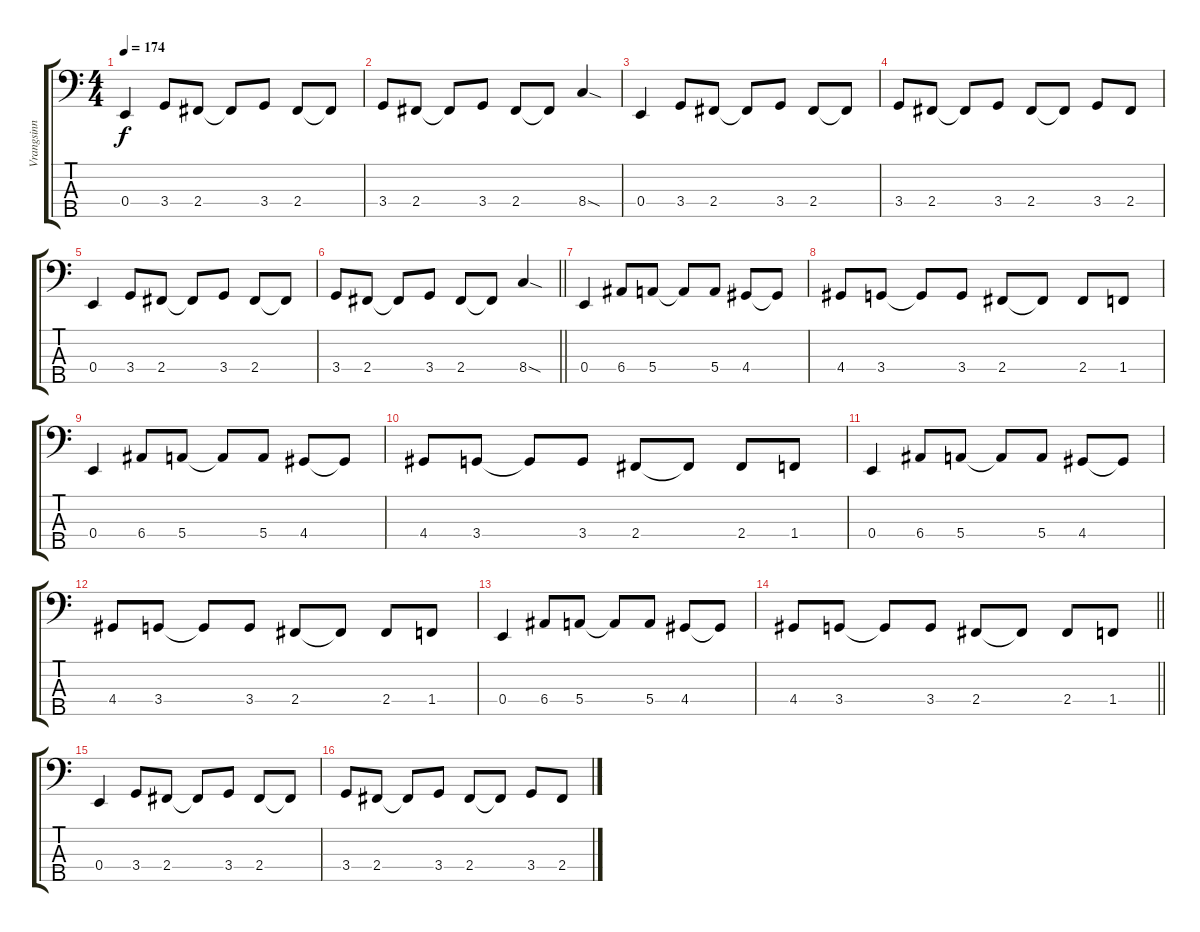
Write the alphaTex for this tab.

\track ("Vrangsinn - Bass" "Vrangsinn ") {instrument electricbassfinger}
\staff {score tabs}
\tuning (G2 D2 A1 E1 B0) {hide}
\ts (4 4)
\tempo 174
\clef f4
\ks c
0.4.4{dy f} 3.4.8 2.4.8 2.4{t}.8 3.4.8 2.4.8 2.4{t}.8 |
3.4.8 2.4.8 2.4{t}.8 3.4.8 2.4.8 2.4{t}.8 8.4{sod}.4 |
0.4.4 3.4.8 2.4.8 2.4{t}.8 3.4.8 2.4.8 2.4{t}.8 |
3.4.8 2.4.8 2.4{t}.8 3.4.8 2.4.8 2.4{t}.8 3.4.8 2.4.8 |
0.4.4 3.4.8 2.4.8 2.4{t}.8 3.4.8 2.4.8 2.4{t}.8 |
\barLineRight lightlight
3.4.8 2.4.8 2.4{t}.8 3.4.8 2.4.8 2.4{t}.8 8.4{sod}.4 |
0.4.4 6.4.8 5.4.8 5.4{t}.8 5.4.8 4.4.8 4.4{t}.8 |
4.4.8 3.4.8 3.4{t}.8 3.4.8 2.4.8 2.4{t}.8 2.4.8 1.4.8 |
0.4.4 6.4.8 5.4.8 5.4{t}.8 5.4.8 4.4.8 4.4{t}.8 |
4.4.8 3.4.8 3.4{t}.8 3.4.8 2.4.8 2.4{t}.8 2.4.8 1.4.8 |
0.4.4 6.4.8 5.4.8 5.4{t}.8 5.4.8 4.4.8 4.4{t}.8 |
4.4.8 3.4.8 3.4{t}.8 3.4.8 2.4.8 2.4{t}.8 2.4.8 1.4.8 |
0.4.4 6.4.8 5.4.8 5.4{t}.8 5.4.8 4.4.8 4.4{t}.8 |
\barLineRight lightlight
4.4.8 3.4.8 3.4{t}.8 3.4.8 2.4.8 2.4{t}.8 2.4.8 1.4.8 |
0.4.4 3.4.8 2.4.8 2.4{t}.8 3.4.8 2.4.8 2.4{t}.8 |
3.4.8 2.4.8 2.4{t}.8 3.4.8 2.4.8 2.4{t}.8 3.4.8 2.4.8
